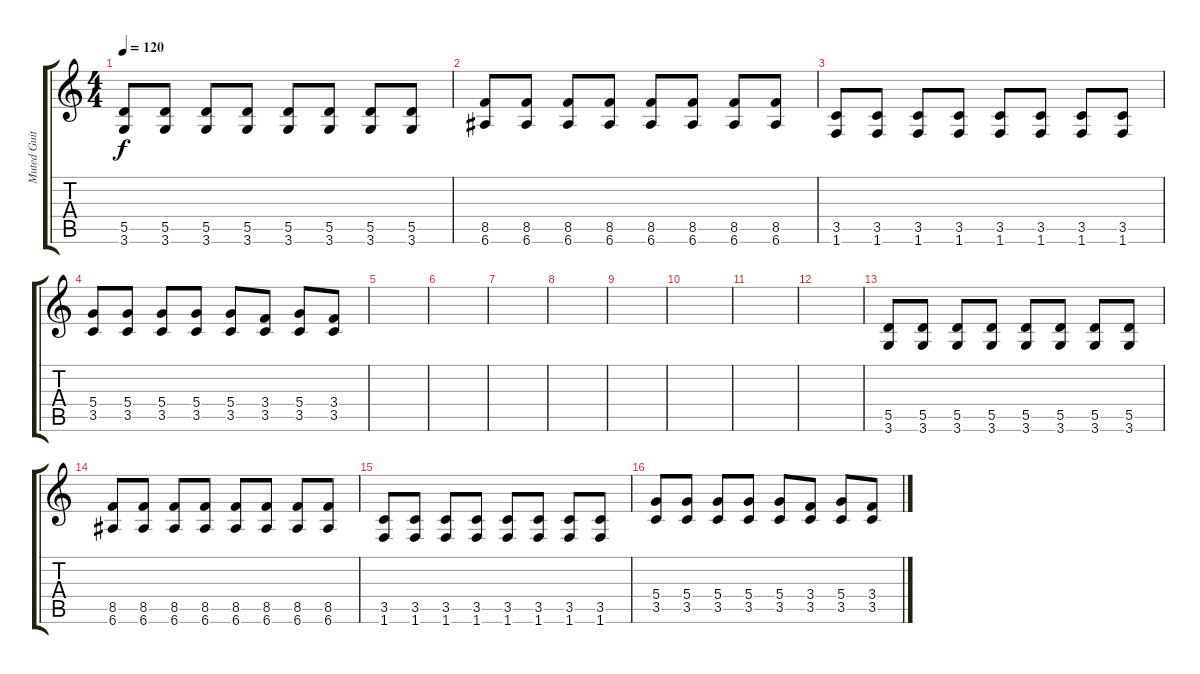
\track ("Muted Guitar" "Muted Guit") {instrument electricguitarmuted}
\staff {score tabs}
\tuning (E4 B3 G3 D3 A2 E2) {hide}
\ts (4 4)
\tempo 120
\clef g2
\ks c
(5.5 3.6).8{dy f} (5.5 3.6).8 (5.5 3.6).8 (5.5 3.6).8 (5.5 3.6).8 (5.5 3.6).8 (5.5 3.6).8 (5.5 3.6).8 |
(8.5 6.6).8 (8.5 6.6).8 (8.5 6.6).8 (8.5 6.6).8 (8.5 6.6).8 (8.5 6.6).8 (8.5 6.6).8 (8.5 6.6).8 |
(3.5 1.6).8 (3.5 1.6).8 (3.5 1.6).8 (3.5 1.6).8 (3.5 1.6).8 (3.5 1.6).8 (3.5 1.6).8 (3.5 1.6).8 |
(5.4 3.5).8 (5.4 3.5).8 (5.4 3.5).8 (5.4 3.5).8 (5.4 3.5).8 (3.4 3.5).8 (5.4 3.5).8 (3.4 3.5).8 |
|
|
|
|
|
|
|
|
(5.5 3.6).8 (5.5 3.6).8 (5.5 3.6).8 (5.5 3.6).8 (5.5 3.6).8 (5.5 3.6).8 (5.5 3.6).8 (5.5 3.6).8 |
(8.5 6.6).8 (8.5 6.6).8 (8.5 6.6).8 (8.5 6.6).8 (8.5 6.6).8 (8.5 6.6).8 (8.5 6.6).8 (8.5 6.6).8 |
(3.5 1.6).8 (3.5 1.6).8 (3.5 1.6).8 (3.5 1.6).8 (3.5 1.6).8 (3.5 1.6).8 (3.5 1.6).8 (3.5 1.6).8 |
(5.4 3.5).8 (5.4 3.5).8 (5.4 3.5).8 (5.4 3.5).8 (5.4 3.5).8 (3.4 3.5).8 (5.4 3.5).8 (3.4 3.5).8
